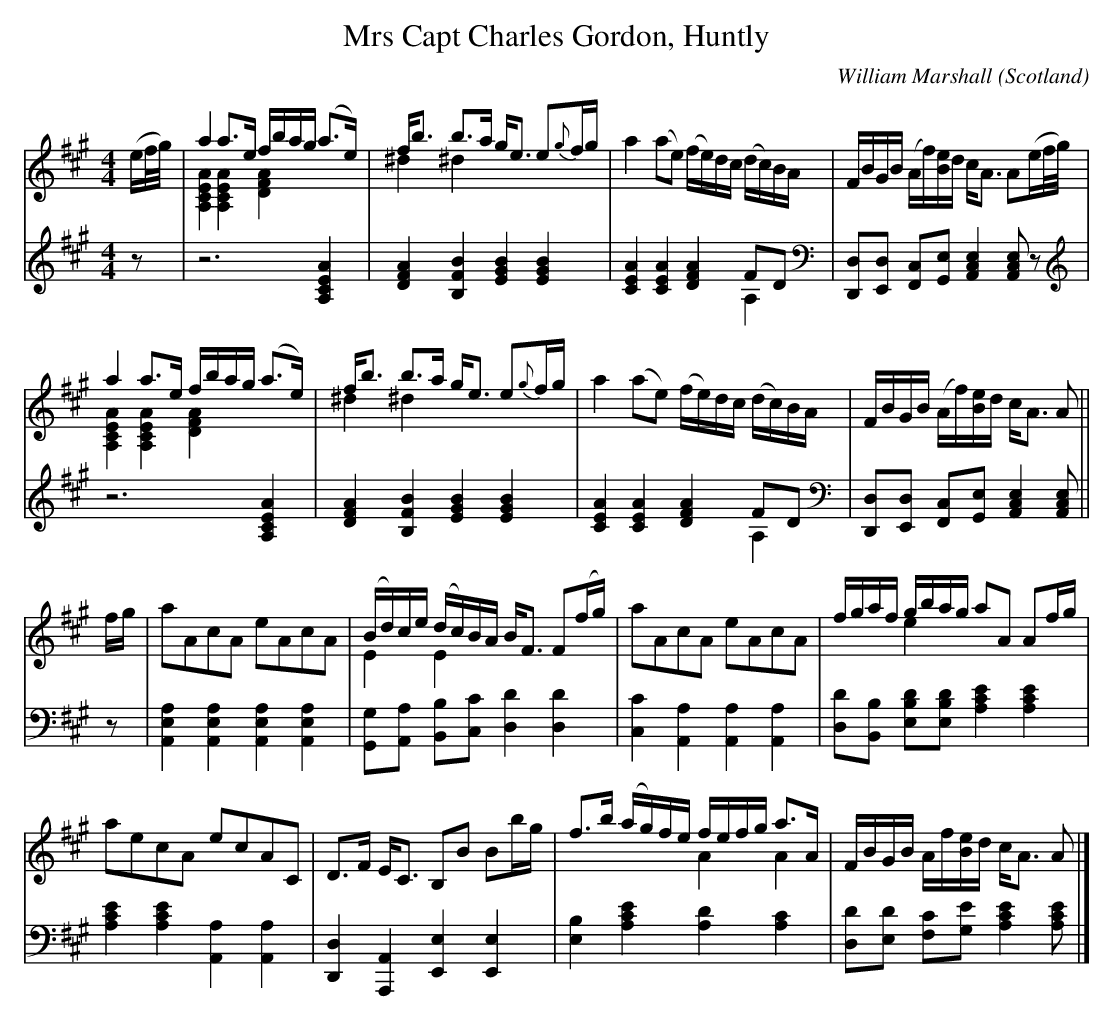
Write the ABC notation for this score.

X:1
T:Mrs Capt Charles Gordon, Huntly
C:William Marshall
L:1/8
M:4/4
O:Scotland
K:A major
(e/f/4g/4) | \
a2 a>e f/b/a/g/ (a>e) & [A,CEA]2 [A,CEA]2 [DFA]2 x2 |\
f<b b>a g<e e{g}f/g/ & ^d2 ^d2 x4 | \
a2 (ae) (f/e/)d/c/ (d/c/)B/A/ |\
F/B/G/B/ (A/f/)[Be]/d/ c<A A(e/f/4g/4) |
a2 a>e f/b/a/g/ (a>e)  & [A,CEA]2 [A,CEA]2 [DFA]2 x2 |\
f<b b>a g<e e{g}f/g/ & ^d2 ^d2 x4 | \
a2 (ae) (f/e/)d/c/ (d/c/)B/A/   | \
F/B/G/B/ (A/f/)[Be]/d/ c<A A ||
f/g/ | \
aAcA eAcA | (B/d/)c/e/ (d/c/)B/A/ B<F F(f/g/) & E2 E2 x4 | \
aAcA eAcA | f/g/a/f/ g/b/a/g/ aA Af/g/  & x2 e2 x4 |
aecA ecAC | D>F E<C B,B Bb/g/ | \
f>b (a/g/)f/e/ f/e/f/g/ a>A & x4 A2 A2 | \
F/B/G/B/ A/f/[Be]/d/ c<A A |]
V:2
L:1/4
z/ | \
z3 [A,CEA] | \
[DFA] [B,FB] [EGB] [EGB] |\
[CEA][CEA][DFA]F/D/ & x3A, |\
V:2 clef=bass octave=-2
L:1/8
[Dd][Ed] [Fc][Ge] [Ace]2 [Ace]z | \
V:2 clef=treble octave=0
L:1/4
z3 [A,CEA] | \
[DFA] [B,FB] [EGB] [EGB] |\
[CEA][CEA][DFA]F/D/ & x3A, | \
V:2 clef=bass octave=-2
L:1/8
[Dd][Ed] [Fc][Ge] [Ace]2 [Ace] ||\
z |\
L:1/4
[Aea] [Aea] [Aea] [Aea] | [Gg]/[Aa]/ [Bb]/[cc']/ [dd'][dd'] | \
[cc'] [Aa] [Aa] [Aa] | [dd']/[Bb]/ [ebd']/[ebd']/ [ac'e'][ac'e'] |
[ac'e'] [ac'e'] [Aa] [Aa] | [Dd] [A,A] [Ee] [Ee] | \
[eb] [ac'e'] [ad'] [ac'] | [dd']/[ed']/ [fc']/[ge']/ [ac'e'][ac'e']/|]
